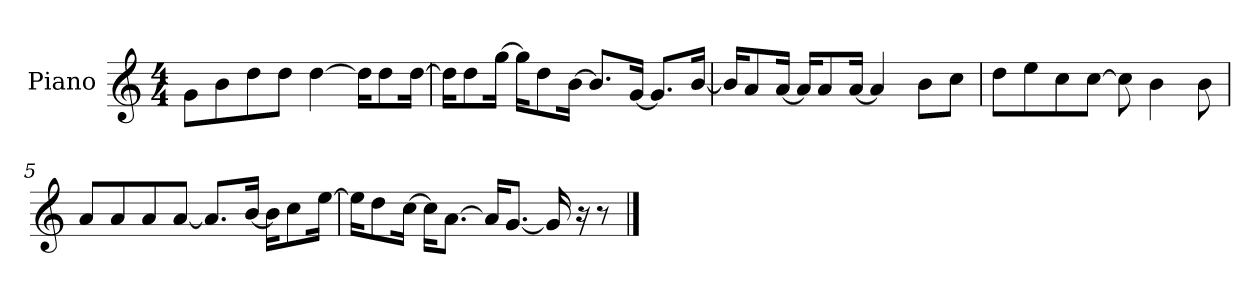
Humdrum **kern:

**kern
*part1
*staff1
*I"Piano
*I'P-no
*clefG2
*k[]
*M4/4
*MM90
=1
8g\L
8b\
8dd\
8dd\J
[4dd\
16dd\KL]
8dd\
[16dd\Jk
=2
16dd\KL]
8dd\
[16gg\Jk
16gg\KL]
8dd\
[16b\Jk
8.b/L]
[16g/Jk
8.g/L]
[16b/Jk
=3
16b/KL]
8a/
[16a/Jk
16a/KL]
8a/
[16a/Jk
4a/]
8b\L
8cc\J
=4
8dd\L
8ee\
8cc\
[8cc\J
8cc\]
4b\
8b\
!!LO:LB:g=z
=5
8a/L
8a/
8a/
[8a/J
8.a/L]
[16b/Jk
16b\KL]
8cc\
[16ee\Jk
=6
16ee\KL]
8dd\
[16cc\Jk
16cc\KL]
[8.a\J
16a/KL]
[8.g/J
16g/]
16r
8r
==
*-
